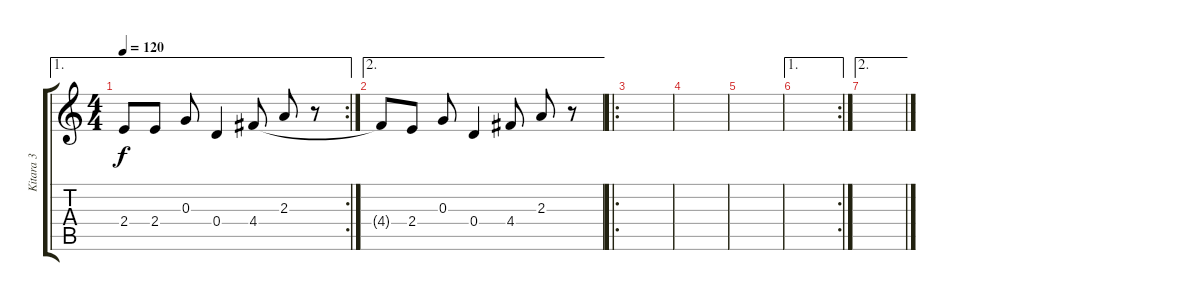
\track ("Kitara 3" "Kitara 3") {instrument banjo}
\staff {score tabs}
\tuning (E4 B3 G3 D3 A2 E2) {hide}
\displaytranspose 12
\ae 1
\rc 2
\ts (4 4)
\tempo 120
\clef g2
\ks c
2.4{t}.8{dy f} 2.4.8 0.3.8 0.4.4 4.4.8 2.3.8 r.8 |
\ae 2
4.4{t}.8 2.4.8 0.3.8 0.4.4 4.4.8 2.3.8 r.8 |
\ro
|
|
|
\ae 1
\rc 2
|
\ae 2
